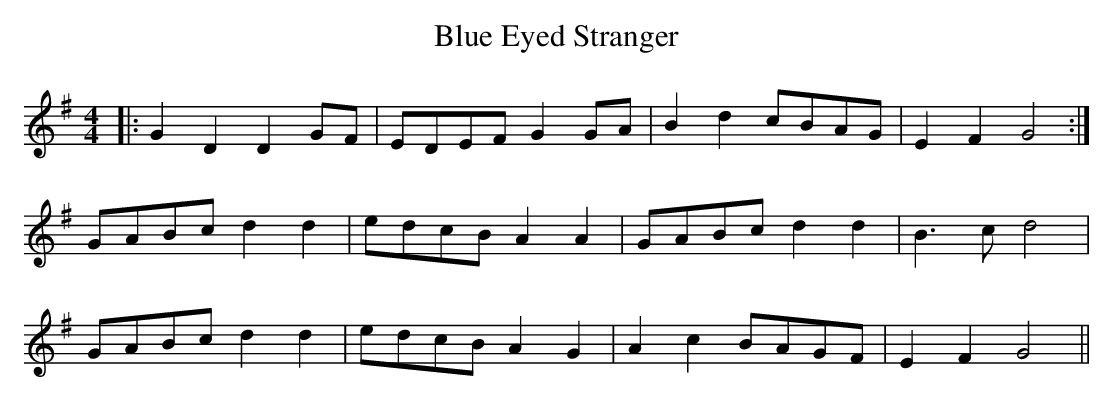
X:1
T: Blue Eyed Stranger
M: 4/4
L: 1/8
K:Gmaj
|:G2D2 D2GF|EDEF G2 GA|B2d2 cBAG|E2 F2 G4:|
GABc d2d2|edcB A2A2|GABc d2d2|B3c d4|
GABc d2d2|edcB A2G2|A2c2 BAGF|E2 F2 G4||
